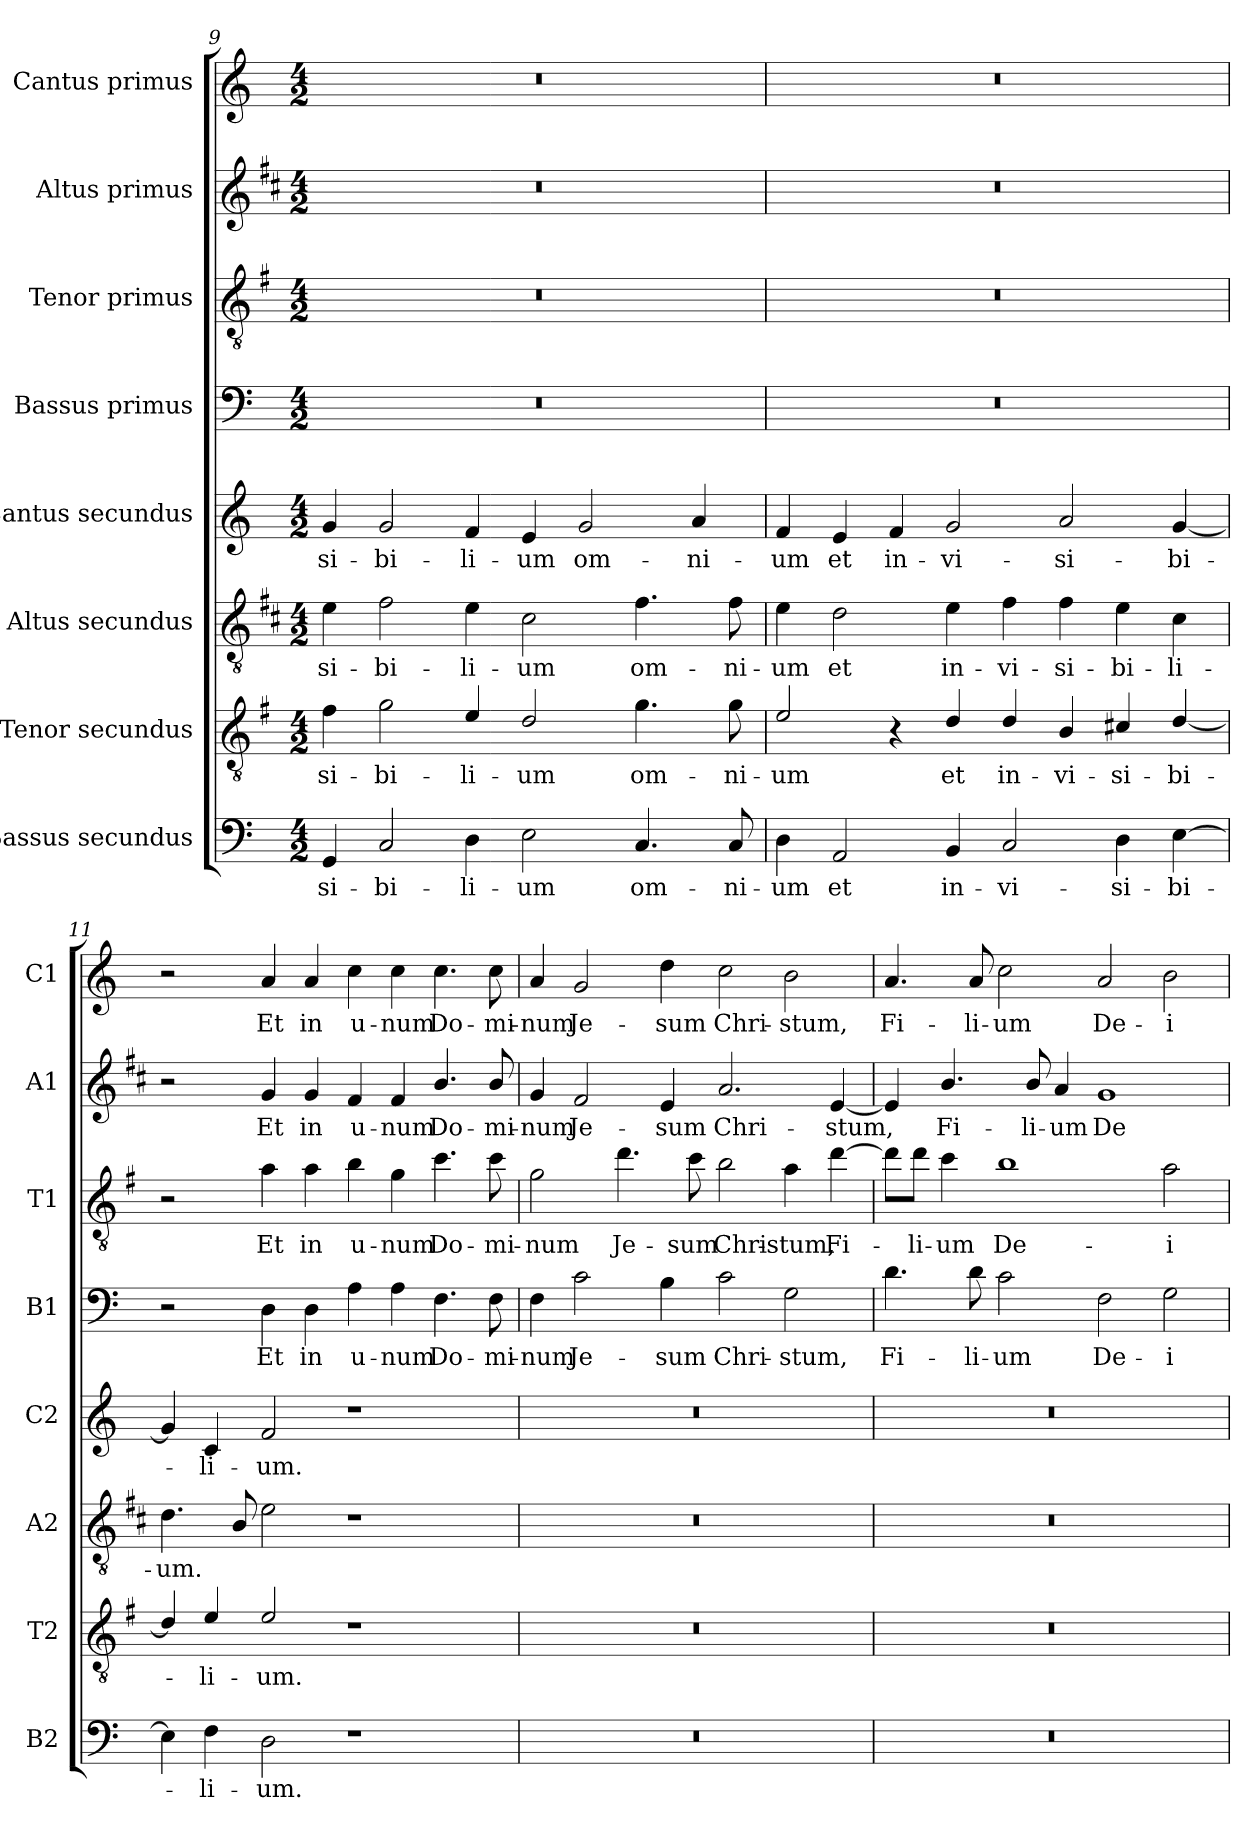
**kern	**text	**kern	**text	**kern	**text	**kern	**text	**kern	**text	**kern	**text	**kern	**text	**kern	**text
*part8	*part8	*part7	*part7	*part6	*part6	*part5	*part5	*part4	*part4	*part3	*part3	*part2	*part2	*part1	*part1
*staff8	*staff8	*staff7	*staff7	*staff6	*staff6	*staff5	*staff5	*staff4	*staff4	*staff3	*staff3	*staff2	*staff2	*staff1	*staff1
*I"Bassus secundus	*	*I"Tenor secundus	*	*I"Altus secundus	*	*I"Cantus secundus	*	*I"Bassus primus	*	*I"Tenor primus	*	*I"Altus primus	*	*I"Cantus primus	*
*I'B2	*	*I'T2	*	*I'A2	*	*I'C2	*	*I'B1	*	*I'T1	*	*I'A1	*	*I'C1	*
*clefF4	*	*clefGv2	*	*clefGv2	*	*clefG2	*	*clefF4	*	*clefGv2	*	*clefG2	*	*clefG2	*
*	*	*ITrd4c7	*	*ITrd1c2	*	*	*	*	*	*ITrd4c7	*	*ITrd1c2	*	*	*
*k[]	*	*k[]	*	*k[]	*	*k[]	*	*k[]	*	*k[]	*	*k[]	*	*k[]	*
*C:	*	*C:	*	*C:	*	*C:	*	*C:	*	*C:	*	*C:	*	*C:	*
*M4/2	*	*M4/2	*	*M4/2	*	*M4/2	*	*M4/2	*	*M4/2	*	*M4/2	*	*M4/2	*
=9	=9	=9	=9	=9	=9	=9	=9	=9	=9	=9	=9	=9	=9	=9	=9
!	!LO:LY:b	!	!LO:LY:b	!	!LO:LY:b	!	!LO:LY:b	!	!	!	!	!	!	!	!
4GG/	-si-	4B\	-si-	4d\	-si-	4g/	-si-	0r	.	0r	.	0r	.	0r	.
!	!LO:LY:b	!	!LO:LY:b	!	!LO:LY:b	!	!LO:LY:b	!	!	!	!	!	!	!	!
2C/	-bi-	2c\	-bi-	2e\	-bi-	2g/	-bi-	.	.	.	.	.	.	.	.
!	!LO:LY:b	!	!LO:LY:b	!	!LO:LY:b	!	!LO:LY:b	!	!	!	!	!	!	!	!
4D\	-li-	4A/	-li-	4d\	-li-	4f/	-li-	.	.	.	.	.	.	.	.
!	!LO:LY:b	!	!LO:LY:b	!	!LO:LY:b	!	!LO:LY:b	!	!	!	!	!	!	!	!
2E\	-um	2G/	-um	2B\	-um	4e/	-um	.	.	.	.	.	.	.	.
!	!	!	!	!	!	!	!LO:LY:b	!	!	!	!	!	!	!	!
.	.	.	.	.	.	2g/	om-	.	.	.	.	.	.	.	.
!	!LO:LY:b	!	!LO:LY:b	!	!LO:LY:b	!	!	!	!	!	!	!	!	!	!
4.C/	om-	4.c\	om-	4.e\	om-	.	.	.	.	.	.	.	.	.	.
!	!	!	!	!	!	!	!LO:LY:b	!	!	!	!	!	!	!	!
.	.	.	.	.	.	4a/	-ni-	.	.	.	.	.	.	.	.
!	!LO:LY:b	!	!LO:LY:b	!	!LO:LY:b	!	!	!	!	!	!	!	!	!	!
8C/	-ni-	8c\	-ni-	8e\	-ni-	.	.	.	.	.	.	.	.	.	.
!!LO:PB:g=z
=10	=10	=10	=10	=10	=10	=10	=10	=10	=10	=10	=10	=10	=10	=10	=10
!	!LO:LY:b	!	!LO:LY:b	!	!LO:LY:b	!	!LO:LY:b	!	!	!	!	!	!	!	!
4D\	-um	2A/	-um	4d\	-um	4f/	-um	0r	.	0r	.	0r	.	0r	.
!	!LO:LY:b	!	!	!	!LO:LY:b	!	!LO:LY:b	!	!	!	!	!	!	!	!
2AA/	et	.	.	2c\	et	4e/	et	.	.	.	.	.	.	.	.
!	!	!	!	!	!	!	!LO:LY:b	!	!	!	!	!	!	!	!
.	.	4r	.	.	.	4f/	in-	.	.	.	.	.	.	.	.
!	!LO:LY:b	!	!LO:LY:b	!	!LO:LY:b	!	!LO:LY:b	!	!	!	!	!	!	!	!
4BB/	in-	4G/	et	4d\	in-	2g/	-vi-	.	.	.	.	.	.	.	.
!	!LO:LY:b	!	!LO:LY:b	!	!LO:LY:b	!	!	!	!	!	!	!	!	!	!
2C/	-vi-	4G/	in-	4e\	-vi-	.	.	.	.	.	.	.	.	.	.
!	!	!	!LO:LY:b	!	!LO:LY:b	!	!LO:LY:b	!	!	!	!	!	!	!	!
.	.	4E/	-vi-	4e\	-si-	2a/	-si-	.	.	.	.	.	.	.	.
!	!LO:LY:b	!	!LO:LY:b	!	!LO:LY:b	!	!	!	!	!	!	!	!	!	!
4D\	-si-	4F#X/	-si-	4d\	-bi-	.	.	.	.	.	.	.	.	.	.
!	!LO:LY:b	!	!LO:LY:b	!	!LO:LY:b	!	!LO:LY:b	!	!	!	!	!	!	!	!
[4E\	-bi-	[4G/	-bi-	4B\	-li-	[4g/	-bi-	.	.	.	.	.	.	.	.
=11	=11	=11	=11	=11	=11	=11	=11	=11	=11	=11	=11	=11	=11	=11	=11
!	!	!	!	!	!LO:LY:b	!	!	!	!	!	!	!	!	!	!
4E\]	.	4G/]	.	4.c\	-um.	4g/]	.	2r	.	2r	.	2r	.	2r	.
!	!LO:LY:b	!	!LO:LY:b	!	!	!	!LO:LY:b	!	!	!	!	!	!	!	!
4F\	-li-	4A/	-li-	.	.	4c/	-li-	.	.	.	.	.	.	.	.
.	.	.	.	8A/	.	.	.	.	.	.	.	.	.	.	.
!	!LO:LY:b	!	!LO:LY:b	!	!	!	!LO:LY:b	!	!LO:LY:b	!	!LO:LY:b	!	!LO:LY:b	!	!LO:LY:b
2D\	-um.	2A/	-um.	2d\	.	2f/	-um.	4D\	Et	4d\	Et	4f/	Et	4a/	Et
!	!	!	!	!	!	!	!	!	!LO:LY:b	!	!LO:LY:b	!	!LO:LY:b	!	!LO:LY:b
.	.	.	.	.	.	.	.	4D\	in	4d\	in	4f/	in	4a/	in
!	!	!	!	!	!	!	!	!	!LO:LY:b	!	!LO:LY:b	!	!LO:LY:b	!	!LO:LY:b
1r	.	1r	.	1r	.	1r	.	4A\	u-	4e\	u-	4e/	u-	4cc\	u-
!	!	!	!	!	!	!	!	!	!LO:LY:b	!	!LO:LY:b	!	!LO:LY:b	!	!LO:LY:b
.	.	.	.	.	.	.	.	4A\	-num	4c\	-num	4e/	-num	4cc\	-num
!	!	!	!	!	!	!	!	!	!LO:LY:b	!	!LO:LY:b	!	!LO:LY:b	!	!LO:LY:b
.	.	.	.	.	.	.	.	4.F\	Do-	4.f\	Do-	4.a/	Do-	4.cc\	Do-
!	!	!	!	!	!	!	!	!	!LO:LY:b	!	!LO:LY:b	!	!LO:LY:b	!	!LO:LY:b
.	.	.	.	.	.	.	.	8F\	-mi-	8f\	-mi-	8a/	-mi-	8cc\	-mi-
=12	=12	=12	=12	=12	=12	=12	=12	=12	=12	=12	=12	=12	=12	=12	=12
!	!	!	!	!	!	!	!	!	!LO:LY:b	!	!LO:LY:b	!	!LO:LY:b	!	!LO:LY:b
0r	.	0r	.	0r	.	0r	.	4F\	-num	2c\	-num	4f/	-num	4a/	-num
!	!	!	!	!	!	!	!	!	!LO:LY:b	!	!	!	!LO:LY:b	!	!LO:LY:b
.	.	.	.	.	.	.	.	2c\	Je-	.	.	2e/	Je-	2g/	Je-
!	!	!	!	!	!	!	!	!	!	!	!LO:LY:b	!	!	!	!
.	.	.	.	.	.	.	.	.	.	4.g\	Je-	.	.	.	.
!	!	!	!	!	!	!	!	!	!LO:LY:b	!	!	!	!LO:LY:b	!	!LO:LY:b
.	.	.	.	.	.	.	.	4B\	-sum	.	.	4d/	-sum	4dd\	-sum
!	!	!	!	!	!	!	!	!	!	!	!LO:LY:b	!	!	!	!
.	.	.	.	.	.	.	.	.	.	8f\	-sum	.	.	.	.
!	!	!	!	!	!	!	!	!	!LO:LY:b	!	!LO:LY:b	!	!LO:LY:b	!	!LO:LY:b
.	.	.	.	.	.	.	.	2c\	Chri-	2e\	Chri-	2.g/	Chri-	2cc\	Chri-
!	!	!	!	!	!	!	!	!	!LO:LY:b	!	!LO:LY:b	!	!	!	!LO:LY:b
.	.	.	.	.	.	.	.	2G\	-stum,	4d\	-stum,	.	.	2b\	-stum,
!	!	!	!	!	!	!	!	!	!	!	!LO:LY:b	!	!LO:LY:b	!	!
.	.	.	.	.	.	.	.	.	.	[4g\	Fi-	[4d/	-stum,	.	.
=13	=13	=13	=13	=13	=13	=13	=13	=13	=13	=13	=13	=13	=13	=13	=13
!	!	!	!	!	!	!	!	!	!LO:LY:b	!	!	!	!	!	!LO:LY:b
0r	.	0r	.	0r	.	0r	.	4.d\	Fi-	8g\L]	.	4d/]	.	4.a/	Fi-
!	!	!	!	!	!	!	!	!	!	!	!LO:LY:b	!	!	!	!
.	.	.	.	.	.	.	.	.	.	8g\J	-li-	.	.	.	.
!	!	!	!	!	!	!	!	!	!	!	!LO:LY:b	!	!LO:LY:b	!	!
.	.	.	.	.	.	.	.	.	.	4f\	-um	4.a/	Fi-	.	.
!	!	!	!	!	!	!	!	!	!LO:LY:b	!	!	!	!	!	!LO:LY:b
.	.	.	.	.	.	.	.	8d\	-li-	.	.	.	.	8a/	-li-
!	!	!	!	!	!	!	!	!	!LO:LY:b	!	!LO:LY:b	!	!	!	!LO:LY:b
.	.	.	.	.	.	.	.	2c\	-um	1e	De-	.	.	2cc\	-um
!	!	!	!	!	!	!	!	!	!	!	!	!	!LO:LY:b	!	!
.	.	.	.	.	.	.	.	.	.	.	.	8a/	-li-	.	.
!	!	!	!	!	!	!	!	!	!	!	!	!	!LO:LY:b	!	!
.	.	.	.	.	.	.	.	.	.	.	.	4g/	-um	.	.
!	!	!	!	!	!	!	!	!	!LO:LY:b	!	!	!	!LO:LY:b	!	!LO:LY:b
.	.	.	.	.	.	.	.	2F\	De-	.	.	1f	De-	2a/	De-
!	!	!	!	!	!	!	!	!	!LO:LY:b	!	!LO:LY:b	!	!	!	!LO:LY:b
.	.	.	.	.	.	.	.	2G\	-i	2d\	-i	.	.	2b\	-i
=	=	=	=	=	=	=	=	=	=	=	=	=	=	=	=
*-	*-	*-	*-	*-	*-	*-	*-	*-	*-	*-	*-	*-	*-	*-	*-
